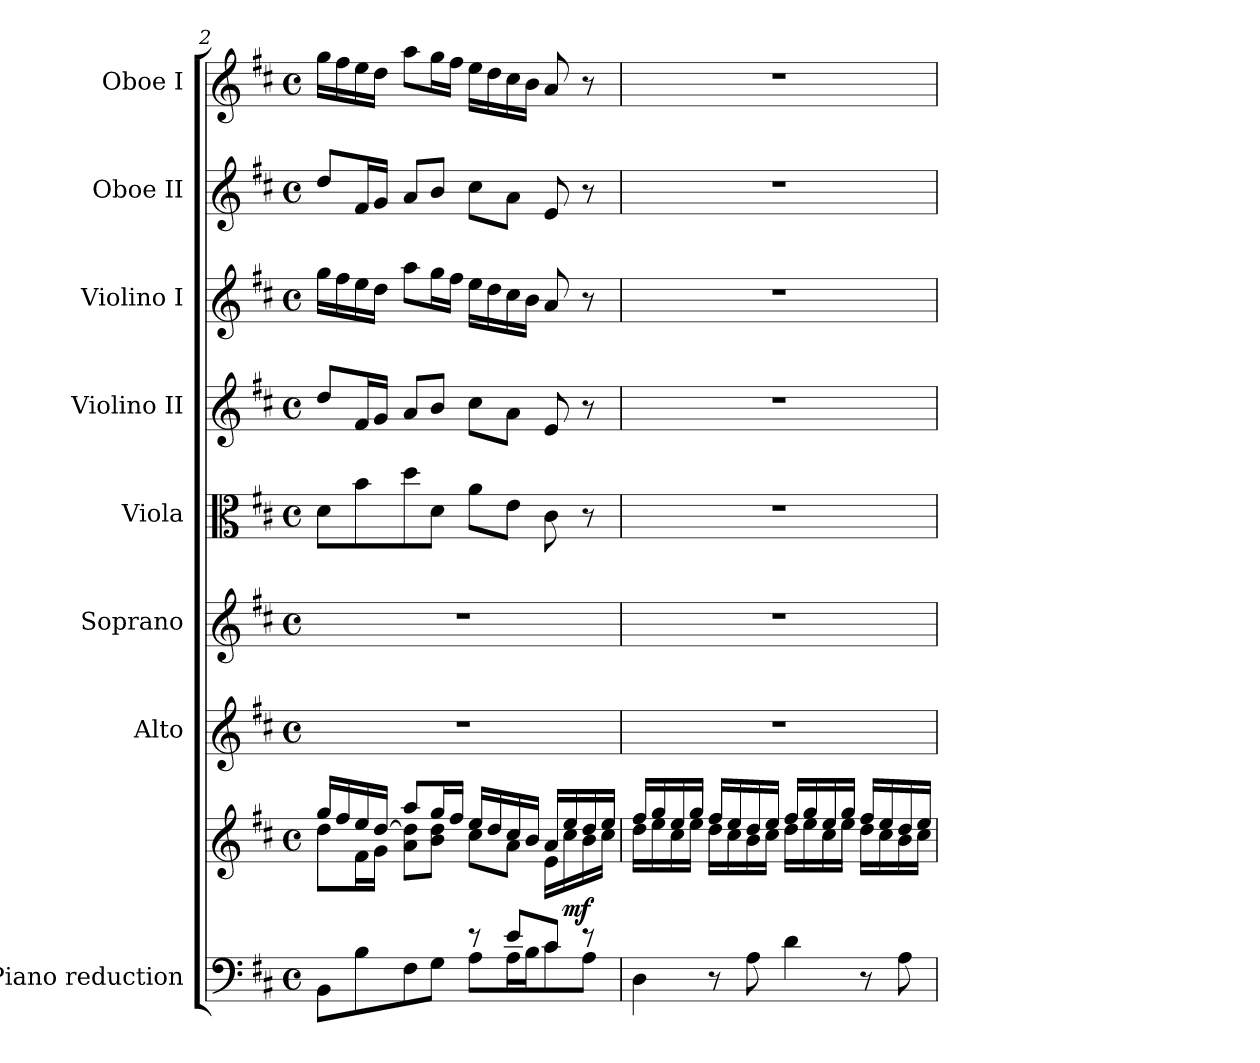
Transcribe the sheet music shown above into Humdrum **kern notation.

**kern	**kern	**dynam	**kern	**kern	**kern	**kern	**kern	**kern	**kern
*part8	*part8	*part8	*part7	*part6	*part5	*part4	*part3	*part2	*part1
*staff9	*staff8	*staff8/9	*staff7	*staff6	*staff5	*staff4	*staff3	*staff2	*staff1
*I"Piano reduction	*	*	*I"Alto	*I"Soprano	*I"Viola	*I"Violino II	*I"Violino I	*I"Oboe II	*I"Oboe I
*I'Pno	*	*	*	*	*I'Vla	*I'Vln	*I'Vln	*I'Ob	*I'Ob
*clefF4	*clefG2	*	*clefG2	*clefG2	*clefC3	*clefG2	*clefG2	*clefG2	*clefG2
*k[f#c#]	*k[f#c#]	*	*k[f#c#]	*k[f#c#]	*k[f#c#]	*k[f#c#]	*k[f#c#]	*k[f#c#]	*k[f#c#]
*M4/4	*M4/4	*	*M4/4	*M4/4	*M4/4	*M4/4	*M4/4	*M4/4	*M4/4
*met(c)	*met(c)	*	*met(c)	*met(c)	*met(c)	*met(c)	*met(c)	*met(c)	*met(c)
=2	=2	=2	=2	=2	=2	=2	=2	=2	=2
*^	*^	*	*	*	*	*	*	*	*
2ryy	8BB\L	16gg/LL	8dd\L	.	1r	1r	8d\L	8dd/L	16gg\LL	8dd/L	16gg\LL
.	.	16ff#/	.	.	.	.	.	.	16ff#\	.	16ff#\
.	8B\	16ee/	16f#\L	.	.	.	8b\	16f#/L	16ee\	16f#/L	16ee\
.	.	[<16dd/JJ	16g\JJ	.	.	.	.	16g/JJ	16dd\JJ	16g/JJ	16dd\JJ
.	8F#\	8aa/L	8a\ 8dd\]L	.	.	.	8dd\	8a/L	8aa\L	8a/L	8aa\L
.	8G\J	16gg/L	8b\ 8dd\J	.	.	.	8d\J	8b/J	16gg\L	8b/J	16gg\L
.	.	16ff#/JJ	.	.	.	.	.	.	16ff#\JJ	.	16ff#\JJ
8r	8A\L	16ee/LL	8cc#\L	.	.	.	8a\L	8cc#\L	16ee\LL	8cc#\L	16ee\LL
.	.	16dd/	.	.	.	.	.	.	16dd\	.	16dd\
8e/L	16A\L	16cc#/	8a\J	.	.	.	8e\J	8a\J	16cc#\	8a\J	16cc#\
.	16B\J	16b/JJ	.	.	.	.	.	.	16b\JJ	.	16b\JJ
8c#/J	8c#\	16a/LL	16e\LL	.	.	.	8c#\	8e/	8a/	8e/	8a/
!	!	!	!	!LO:DY:b	!	!	!	!	!	!	!
.	.	16ee/	16cc#\	mf	.	.	.	.	.	.	.
8r	8A\J	16dd/	16b\	.	.	.	8r	8r	8r	8r	8r
.	.	16ee/JJ	16cc#\JJ	.	.	.	.	.	.	.	.
*v	*v	*	*	*	*	*	*	*	*	*	*
=3	=3	=3	=3	=3	=3	=3	=3	=3	=3	=3
4D\	16ff#/LL	16dd\LL	.	1r	1r	1r	1r	1r	1r	1r
.	16gg/	16ee\	.	.	.	.	.	.	.	.
.	16ee/	16cc#\	.	.	.	.	.	.	.	.
.	16gg/JJ	16ee\JJ	.	.	.	.	.	.	.	.
8r	16ff#/LL	16dd\LL	.	.	.	.	.	.	.	.
.	16ee/	16cc#\	.	.	.	.	.	.	.	.
8A\	16dd/	16b\	.	.	.	.	.	.	.	.
.	16ee/JJ	16cc#\JJ	.	.	.	.	.	.	.	.
4d\	16ff#/LL	16dd\LL	.	.	.	.	.	.	.	.
.	16gg/	16ee\	.	.	.	.	.	.	.	.
.	16ee/	16cc#\	.	.	.	.	.	.	.	.
.	16gg/JJ	16ee\JJ	.	.	.	.	.	.	.	.
8r	16ff#/LL	16dd\LL	.	.	.	.	.	.	.	.
.	16ee/	16cc#\	.	.	.	.	.	.	.	.
8A\	16dd/	16b\	.	.	.	.	.	.	.	.
.	16ee/JJ	16cc#\JJ	.	.	.	.	.	.	.	.
*	*v	*v	*	*	*	*	*	*	*	*
=	=	=	=	=	=	=	=	=	=
*-	*-	*-	*-	*-	*-	*-	*-	*-	*-
